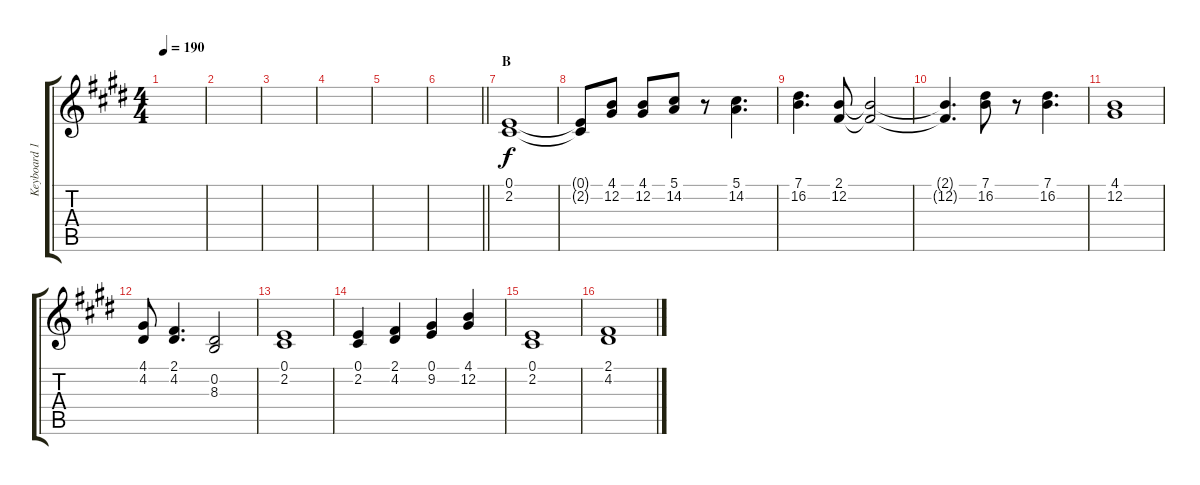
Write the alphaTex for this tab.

\track ("Keyboard 1" "Keyboard 1") {instrument synthbrass1}
\staff {score tabs}
\tuning (E4 B3 G3 D3 A2 E2) {hide}
\ts (4 4)
\tempo 190
\clef g2
\ks e
|
|
|
|
|
\barLineRight lightlight
|
\section ("" "B")
(0.1 2.2).1 |
(0.1{t} 2.2{t}).8 (4.1 12.2).8 (4.1 12.2).8 (5.1 14.2).8 r.8 (5.1 14.2).4{d} |
(7.1 16.2).4{d} (2.1 12.2).8 (2.1{t} 12.2{t}).2 |
(2.1{t} 12.2{t}).4{d} (7.1 16.2).8 r.8 (7.1 16.2).4{d} |
(4.1 12.2).1 |
(4.1 4.2).8 (2.1 4.2).4{d} (0.2 8.3).2 |
(0.1 2.2).1 |
(0.1 2.2).4 (2.1 4.2).4 (0.1 9.2).4 (4.1 12.2).4 |
(0.1 2.2).1 |
(2.1 4.2).1
